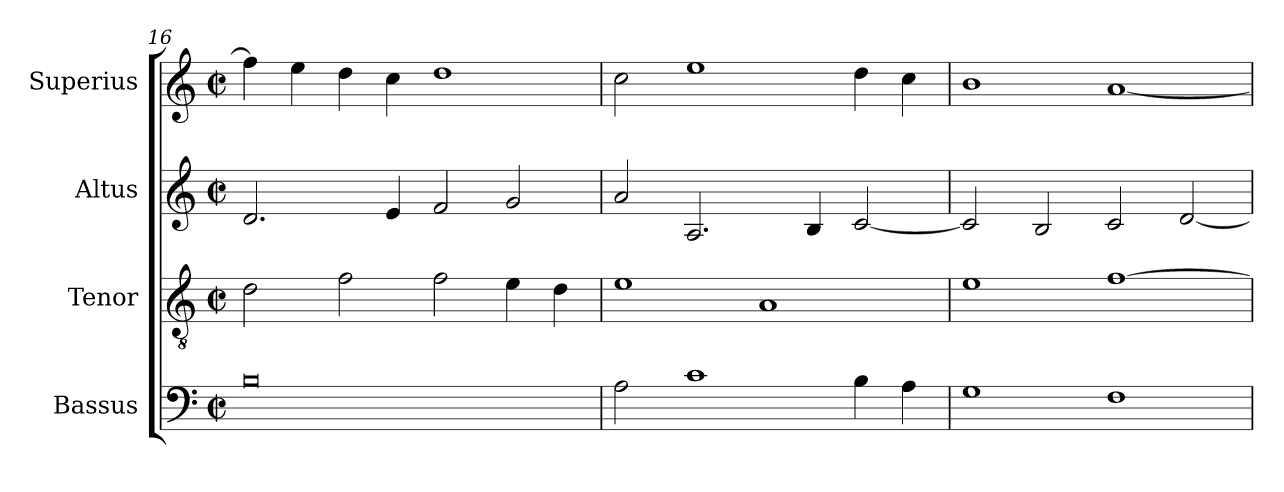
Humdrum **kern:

**kern	**kern	**kern	**kern
*part4	*part3	*part2	*part1
*staff4	*staff3	*staff2	*staff1
*I"Bassus	*I"Tenor	*I"Altus	*I"Superius
*I'B.	*I'T.	*I'A.	*I'S.
*clefF4	*clefGv2	*clefG2	*clefG2
*	*ITrd7c12	*	*
*k[]	*k[]	*k[]	*k[]
*C:	*C:	*C:	*C:
*M2/2	*M2/2	*M2/2	*M2/2
*met(c|)	*met(c|)	*met(c|)	*met(c|)
=16	=16	=16	=16
0Bi	2Di\	2.di/	4ffi\]
.	.	.	4eei\
.	2Fi\	.	4ddi\
.	.	4ei/	4cci\
.	2Fi\	2fi/	1ddi
.	4Ei\	2gi/	.
.	4Di\	.	.
=17	=17	=17	=17
2Ai\	1Ei	2ai/	2cci\
1ci	.	2.Ai/	1eei
.	1AAi	.	.
.	.	4Bi/	.
4Bi\	.	[<2ci/	4ddi\
4Ai\	.	.	4cci\
=18	=18	=18	=18
1Gi	1Ei	2ci/]	1bi
.	.	2Bi/	.
1Fi	[>1Fi	2ci/	[<1ai
.	.	[<2di/	.
=	=	=	=
*-	*-	*-	*-
